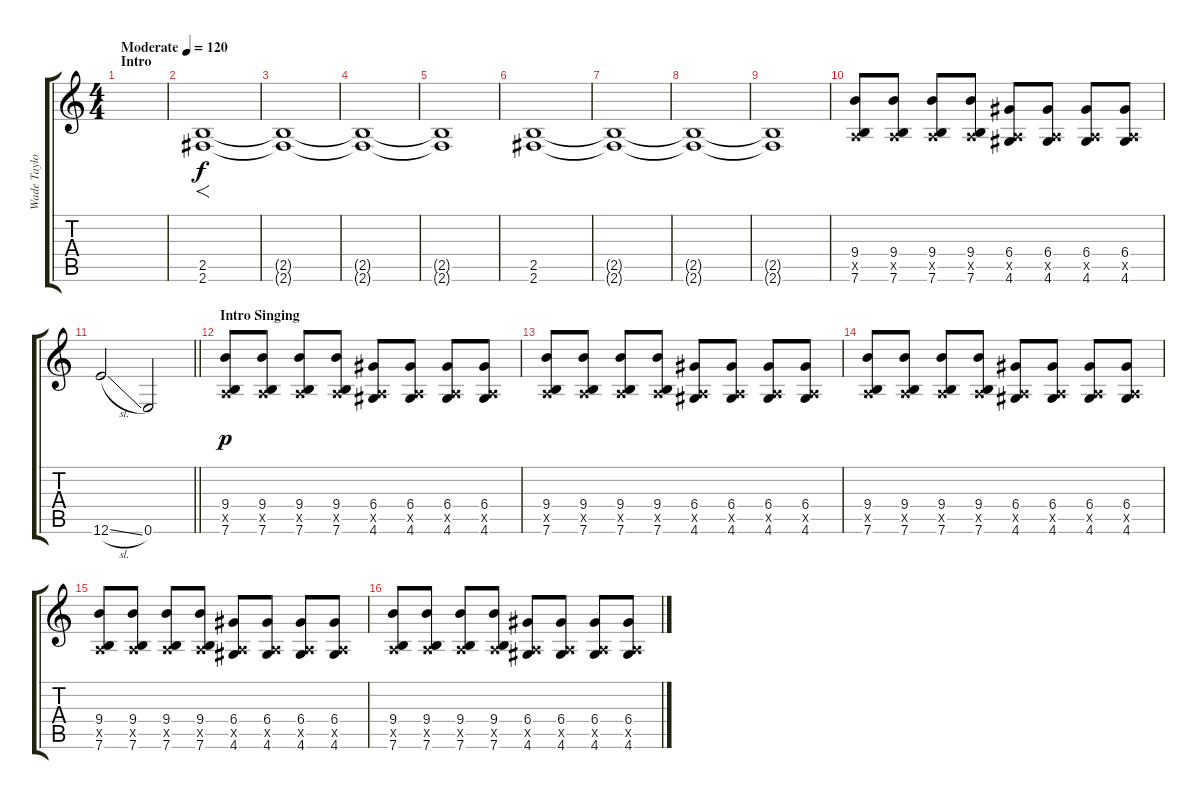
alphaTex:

\track ("Wade Taylor" "Wade Taylo") {instrument overdrivenguitar}
\staff {score tabs}
\tuning (E4 B3 G3 D3 A2 E2) {hide}
\ts (4 4)
\section ("" "Intro")
\tempo (120 "Moderate")
\clef g2
\ks c
|
(2.5 2.6).1{f} |
(2.5{t} 2.6{t}).1 |
(2.5{t} 2.6{t}).1 |
(2.5{t} 2.6{t}).1 |
(2.5 2.6).1 |
(2.5{t} 2.6{t}).1 |
(2.5{t} 2.6{t}).1 |
(2.5{t} 2.6{t}).1 |
(9.4 0.5{x} 7.6).8 (9.4 0.5{x} 7.6).8 (9.4 0.5{x} 7.6).8 (9.4 0.5{x} 7.6).8 (6.4 0.5{x} 4.6).8 (6.4 0.5{x} 4.6).8 (6.4 0.5{x} 4.6).8 (6.4 0.5{x} 4.6).8 |
\barLineRight lightlight
12.6{sl}.2 0.6.2 |
\section ("" "Intro Singing")
(9.4 0.5{x} 7.6).8{dy p} (9.4 0.5{x} 7.6).8 (9.4 0.5{x} 7.6).8 (9.4 0.5{x} 7.6).8 (6.4 0.5{x} 4.6).8 (6.4 0.5{x} 4.6).8 (6.4 0.5{x} 4.6).8 (6.4 0.5{x} 4.6).8 |
(9.4 0.5{x} 7.6).8 (9.4 0.5{x} 7.6).8 (9.4 0.5{x} 7.6).8 (9.4 0.5{x} 7.6).8 (6.4 0.5{x} 4.6).8 (6.4 0.5{x} 4.6).8 (6.4 0.5{x} 4.6).8 (6.4 0.5{x} 4.6).8 |
(9.4 0.5{x} 7.6).8 (9.4 0.5{x} 7.6).8 (9.4 0.5{x} 7.6).8 (9.4 0.5{x} 7.6).8 (6.4 0.5{x} 4.6).8 (6.4 0.5{x} 4.6).8 (6.4 0.5{x} 4.6).8 (6.4 0.5{x} 4.6).8 |
(9.4 0.5{x} 7.6).8 (9.4 0.5{x} 7.6).8 (9.4 0.5{x} 7.6).8 (9.4 0.5{x} 7.6).8 (6.4 0.5{x} 4.6).8 (6.4 0.5{x} 4.6).8 (6.4 0.5{x} 4.6).8 (6.4 0.5{x} 4.6).8 |
(9.4 0.5{x} 7.6).8 (9.4 0.5{x} 7.6).8 (9.4 0.5{x} 7.6).8 (9.4 0.5{x} 7.6).8 (6.4 0.5{x} 4.6).8 (6.4 0.5{x} 4.6).8 (6.4 0.5{x} 4.6).8 (6.4 0.5{x} 4.6).8
